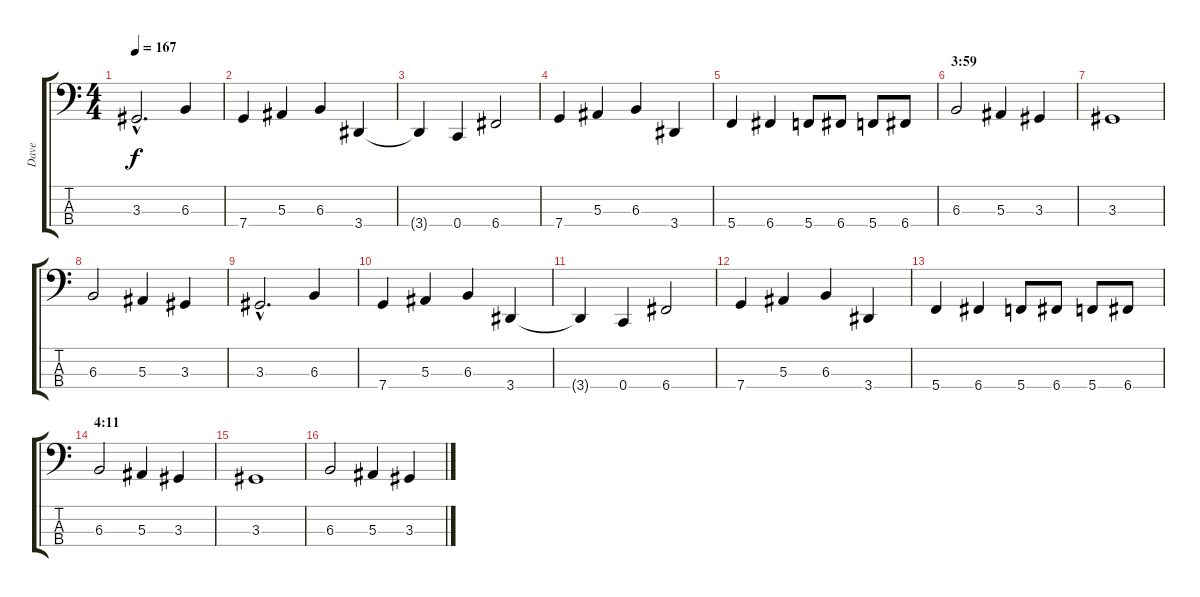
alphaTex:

\track ("Dave" "Dave") {instrument electricbasspick}
\staff {score tabs}
\tuning (Eb2 Bb1 F1 C1) {hide}
\ts (4 4)
\tempo 167
\clef f4
\ks c
3.3{hac}.2{d dy f} 6.3.4 |
7.4.4 5.3.4 6.3.4 3.4.4 |
3.4{t}.4 0.4.4 6.4.2 |
7.4.4 5.3.4 6.3.4 3.4.4 |
5.4.4 6.4.4 5.4.8 6.4.8 5.4.8 6.4.8 |
\section ("" "3:59")
6.3.2 5.3.4 3.3.4 |
3.3.1 |
6.3.2 5.3.4 3.3.4 |
3.3{hac}.2{d} 6.3.4 |
7.4.4 5.3.4 6.3.4 3.4.4 |
3.4{t}.4 0.4.4 6.4.2 |
7.4.4 5.3.4 6.3.4 3.4.4 |
5.4.4 6.4.4 5.4.8 6.4.8 5.4.8 6.4.8 |
\section ("" "4:11")
6.3.2 5.3.4 3.3.4 |
3.3.1 |
6.3.2 5.3.4 3.3.4
